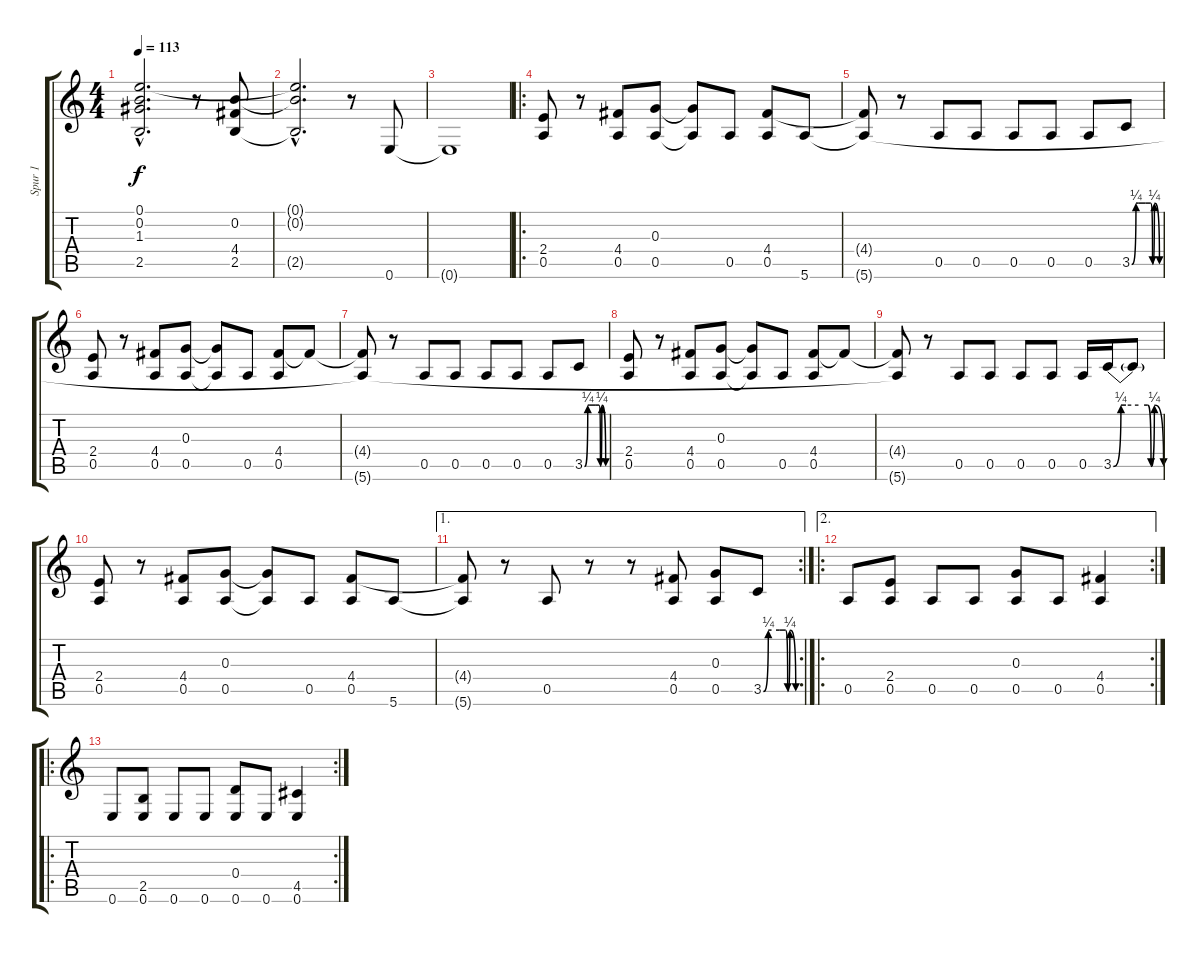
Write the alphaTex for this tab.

\track ("Spur 1" "Spur 1") {instrument electricguitarmuted}
\staff {score tabs}
\tuning (E4 B3 G3 D3 A2 E2) {hide}
\ts (4 4)
\tempo 113
\clef g2
\ks c
(0.1{hac t} 0.2{hac t} 1.3{hac t} 2.5{hac t}).2{d dy f} r.8 (0.2 4.4 2.5).8 |
(0.1{hac t} 0.2{hac t} 2.5{hac t}).2{d} r.8 0.6.8 |
0.6{t}.1 |
\ro
(2.4 0.5).8 r.8 (4.4 0.5).8 (0.3 0.5).8 (0.3{t} 0.5{t}).8 0.5.8 (4.4 0.5).8 5.6.8 |
(4.4{t} 5.6{t}).8 r.8 0.5.8 0.5.8 0.5.8 0.5.8 0.5.8 3.5{be (custom 0 0 9 1 15 1 30 1 41 1 45 0 49 1 60 0)}.8 |
(2.4 0.5).8{volume 9} r.8 (4.4 0.5).8 (0.3 0.5).8 (0.3{t} 0.5{t}).8 0.5.8 (4.4 0.5).8 4.4{t}.8 |
(4.4{t} 5.6{t}).8 r.8 0.5.8 0.5.8 0.5.8 0.5.8 0.5.8 3.5{be (custom 0 0 9 1 15 1 30 1 41 1 45 0 49 1 60 0)}.8 |
(2.4 0.5).8 r.8 (4.4 0.5).8 (0.3 0.5).8 (0.3{t} 0.5{t}).8 0.5.8 (4.4 0.5).8 4.4{t}.8 |
(4.4{t} 5.6{t}).8 r.8 0.5.8 0.5.8 0.5.8 0.5.8 0.5.16 3.5{be (custom 0 0 9 1 15 1 30 1 41 1 45 0 49 1 60 0)}.16 3.5{t}.8 |
(2.4 0.5).8 r.8 (4.4 0.5).8 (0.3 0.5).8 (0.3{t} 0.5{t}).8 0.5.8 (4.4 0.5).8 5.6.8 |
\ae 1
\rc 2
(4.4{t} 5.6{t}).8 r.8 0.5.8 r.8 r.8 (4.4 0.5).8 (0.3 0.5).8 3.5{be (custom 0 0 9 1 15 1 30 1 41 1 45 0 49 1 60 0)}.8 |
\ae 2
\ro
\rc 2
0.5.8 (2.4 0.5).8 0.5.8 0.5.8 (0.3 0.5).8 0.5.8 (4.4 0.5).4 |
\ro
\rc 2
0.6.8 (2.5 0.6).8 0.6.8 0.6.8 (0.4 0.6).8 0.6.8 (4.5 0.6).4
